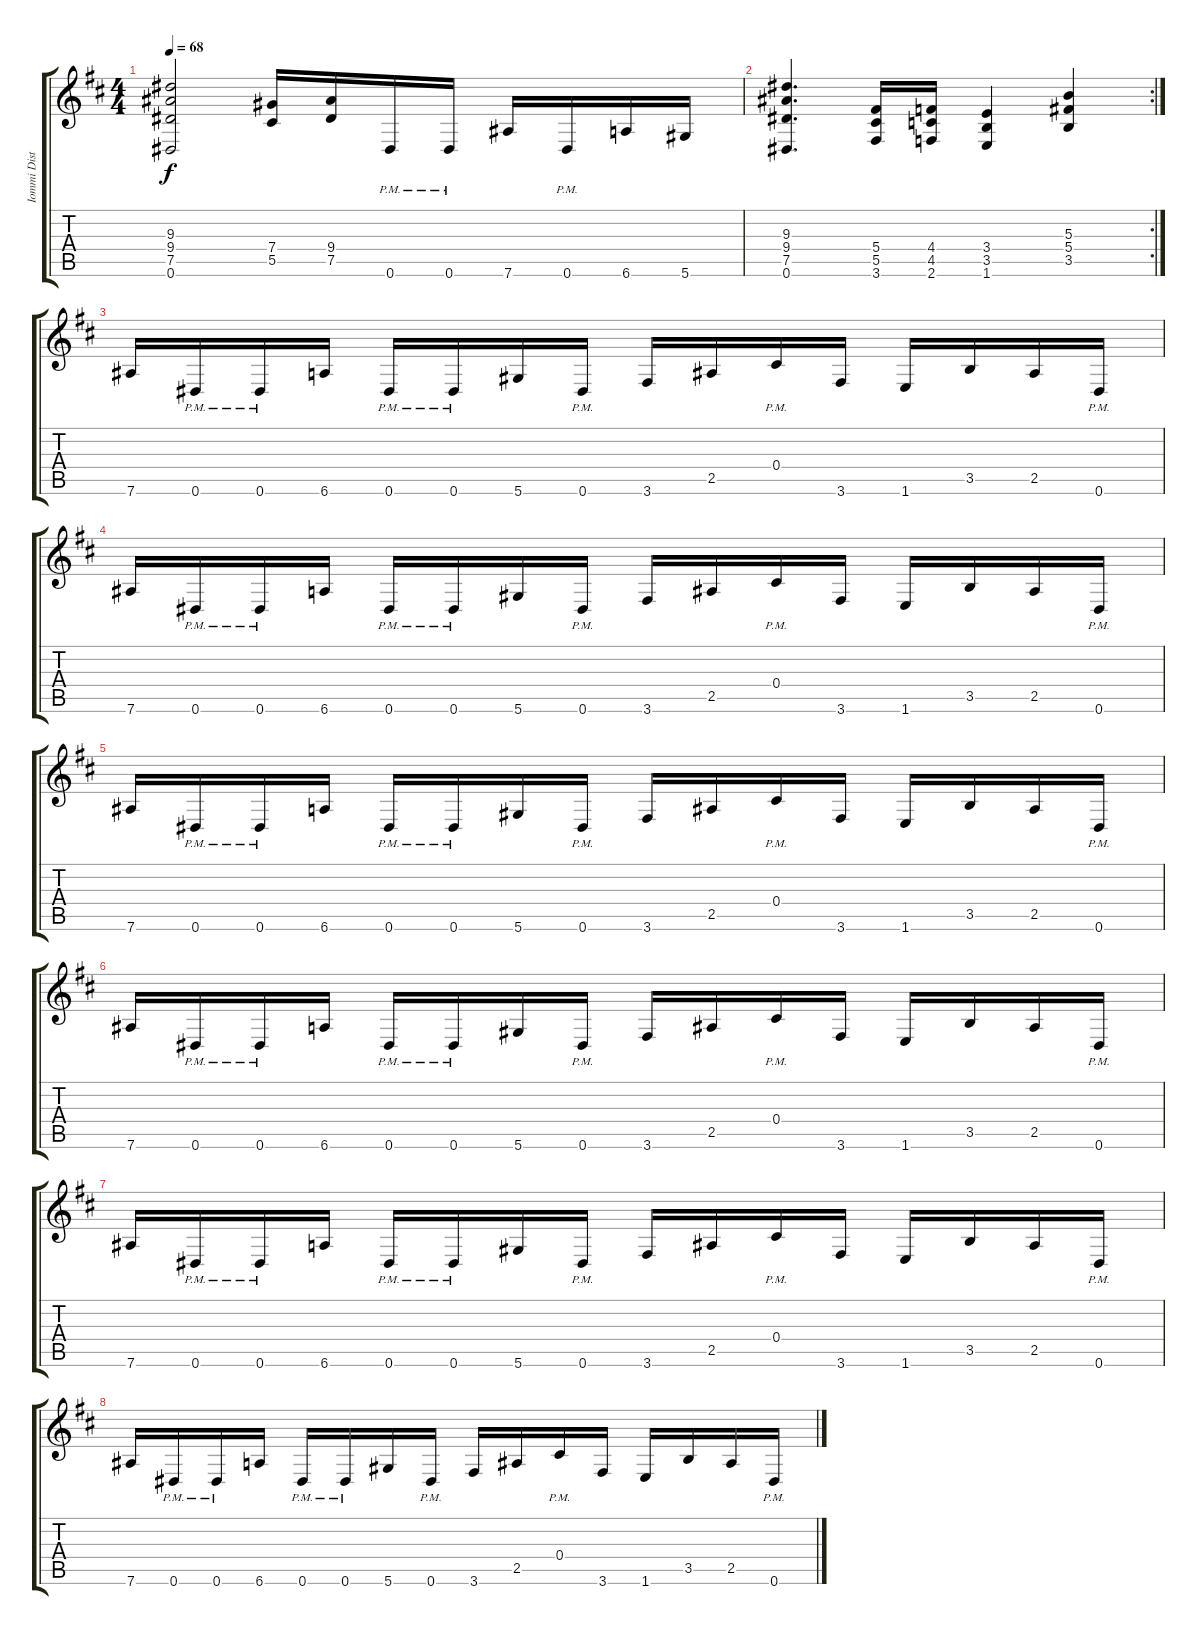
\track ("Iommi Distortion" "Iommi Dist") {instrument distortionguitar}
\staff {score tabs}
\tuning (Eb4 Bb3 Gb3 Db3 Ab2 Eb2) {hide}
\ts (4 4)
\tempo 68
\clef g2
\ks d
(9.3 9.4 7.5 0.6).2{dy f} (7.4 5.5).16 (9.4 7.5).16 0.6{pm}.16 0.6{pm}.16 7.6.16 0.6{pm}.16 6.6.16 5.6.16 |
\rc 2
(9.3 9.4 7.5 0.6).4{d} (5.4 5.5 3.6).16 (4.4 4.5 2.6).16 (3.4 3.5 1.6).4 (5.3 5.4 3.5).4 |
7.6.16 0.6{pm}.16 0.6{pm}.16 6.6.16 0.6{pm}.16 0.6{pm}.16 5.6.16 0.6{pm}.16 3.6.16 2.5.16 0.4{pm}.16 3.6.16 1.6.16 3.5.16 2.5.16 0.6{pm}.16 |
7.6.16 0.6{pm}.16 0.6{pm}.16 6.6.16 0.6{pm}.16 0.6{pm}.16 5.6.16 0.6{pm}.16 3.6.16 2.5.16 0.4{pm}.16 3.6.16 1.6.16 3.5.16 2.5.16 0.6{pm}.16 |
7.6.16 0.6{pm}.16 0.6{pm}.16 6.6.16 0.6{pm}.16 0.6{pm}.16 5.6.16 0.6{pm}.16 3.6.16 2.5.16 0.4{pm}.16 3.6.16 1.6.16 3.5.16 2.5.16 0.6{pm}.16 |
7.6.16 0.6{pm}.16 0.6{pm}.16 6.6.16 0.6{pm}.16 0.6{pm}.16 5.6.16 0.6{pm}.16 3.6.16 2.5.16 0.4{pm}.16 3.6.16 1.6.16 3.5.16 2.5.16 0.6{pm}.16 |
7.6.16 0.6{pm}.16 0.6{pm}.16 6.6.16 0.6{pm}.16 0.6{pm}.16 5.6.16 0.6{pm}.16 3.6.16 2.5.16 0.4{pm}.16 3.6.16 1.6.16 3.5.16 2.5.16 0.6{pm}.16 |
7.6.16 0.6{pm}.16 0.6{pm}.16 6.6.16 0.6{pm}.16 0.6{pm}.16 5.6.16 0.6{pm}.16 3.6.16 2.5.16 0.4{pm}.16 3.6.16 1.6.16 3.5.16 2.5.16 0.6{pm}.16
